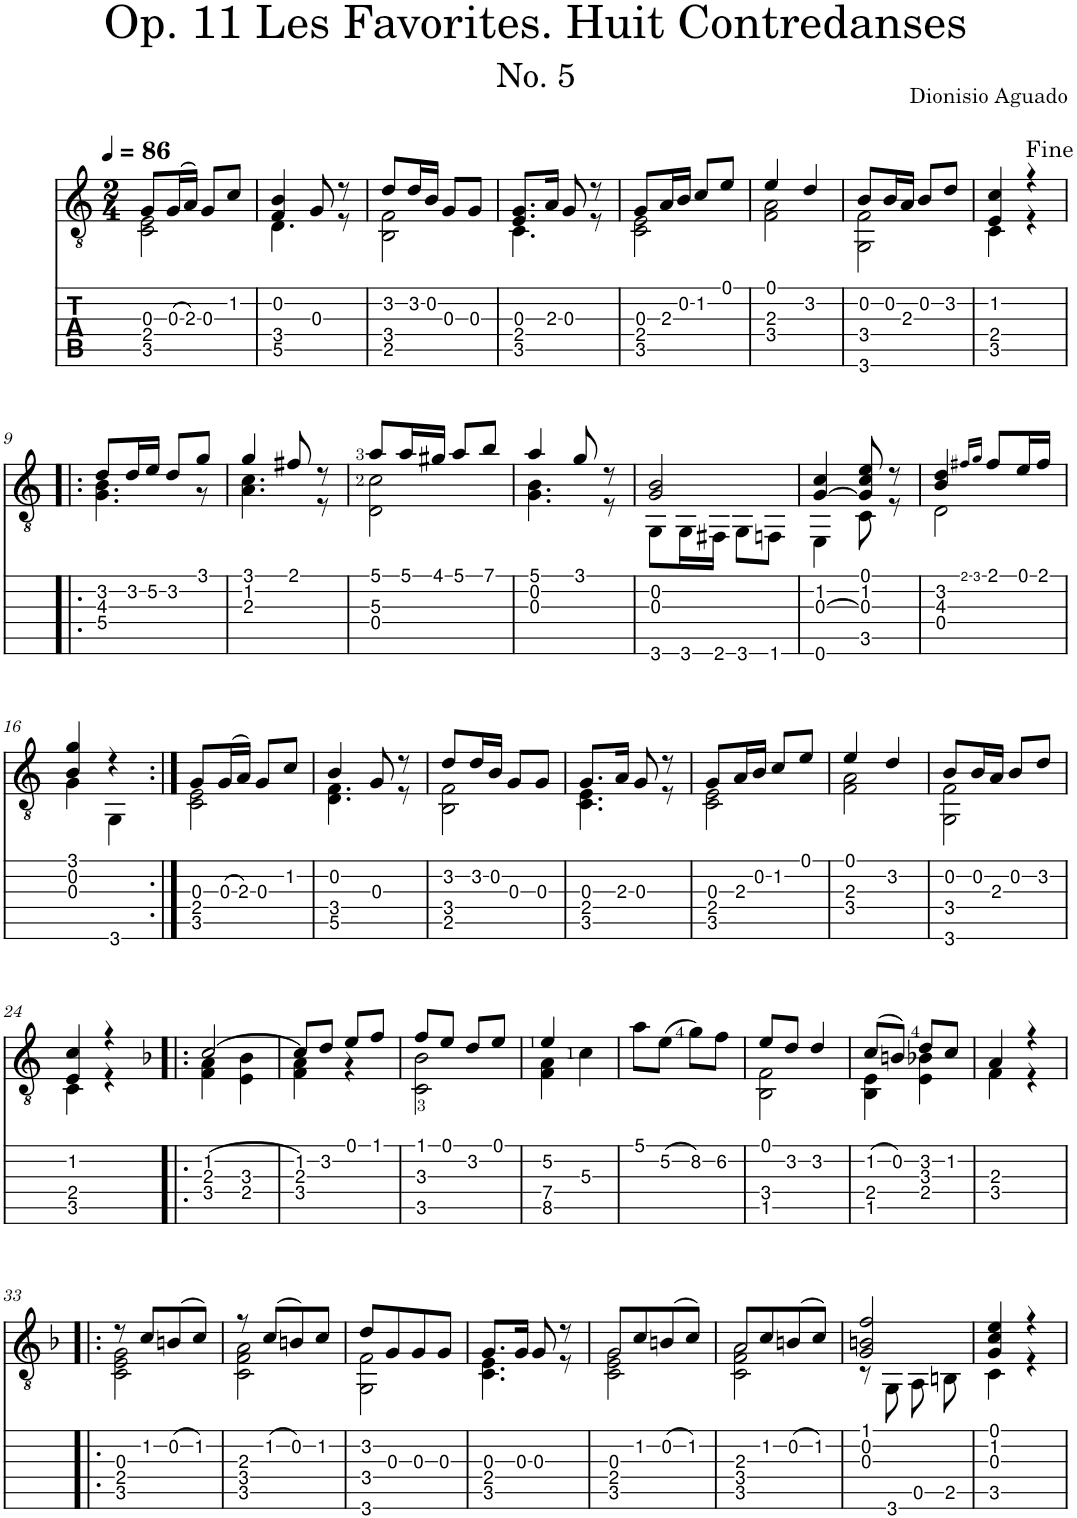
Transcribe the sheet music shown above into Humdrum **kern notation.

**kern	**kern
*part1	*part1
*staff2	*staff1
*I"Classical Guitar	*
*I'Guit.	*
*stria6	*
*	*clefGv2
*k[]	*k[]
*C:	*C:
*M2/4	*M2/4
*MM86	*MM86
=1	=1
*^	*^
8GL	2C 2E	8G/L	2C\ 2E\
16GL	.	(16G/L	.
16AJJ	.	16A/JJ)	.
8GL	.	8G/L	.
8cJ	.	8c/J	.
=2	=2	=2	=2
4F 4B	4.D	4F/ 4B/	4.D\
8G	.	8G/	.
8r	8r	8r	8r
=3	=3	=3	=3
8dL	2BB 2F	8d/L	2BB\ 2F\
16dL	.	16d/L	.
16BJJ	.	16B/JJ	.
8GL	.	8G/L	.
8GJ	.	8G/J	.
=4	=4	=4	=4
8.E\ 8.G\L	4.C	8.E/ 8.G/L	4.C\
16AJk	.	16A/Jk	.
8G	.	8G/	.
8r	8r	8r	8r
=5	=5	=5	=5
8GL	2C 2E	8G/L	2C\ 2E\
16AL	.	16A/L	.
16BJJ	.	16B/JJ	.
8cL	.	8c/L	.
8eJ	.	8e/J	.
=6	=6	=6	=6
4e	2F 2A	4e/	2F\ 2A\
4d	.	4d/	.
=7	=7	=7	=7
8BL	2GG 2F	8B/L	2GG\ 2F\
16BL	.	16B/L	.
16AJJ	.	16A/JJ	.
8BL	.	8B/L	.
8dJ	.	8d/J	.
=8	=8	=8	=8
4E 4c	4C	4E/ 4c/	4C\
4r	4r	4r	4r
!!LO:LB:g=z	!!
=9!|:	=9!|:	=9!|:	=9!|:
8dL	4.G 4.B	8d/L	4.G\ 4.B\
16dL	.	16d/L	.
16eJJ	.	16e/JJ	.
8dL	.	8d/L	.
8gJ	8r	8g/J	8r
=10	=10	=10	=10
4g	4.A 4.c	4g/	4.A\ 4.c\
8f#X	.	8f#X/	.
8r	8r	8r	8r
=11	=11	=11	=11
8aL	2D 2c	8a/L	2D\ 2c\
16aL	.	16a/L	.
16g#XJJ	.	16g#X/JJ	.
8aL	.	8a/L	.
8bJ	.	8b/J	.
=12	=12	=12	=12
4a	4.G 4.B	4a/	4.G\ 4.B\
8g	.	8g/	.
8r	8r	8r	8r
=13	=13	=13	=13
2G 2B	8GGL	2G/ 2B/	8GG\L
.	16GGL	.	16GG\L
.	16FF#XJJ	.	16FF#X\JJ
.	8GGL	.	8GG\L
.	8FFnJ	.	8FFn\J
=14	=14	=14	=14
[4G 4c	4EE	[4G/ 4c/	4EE\
8G] 8c 8e	8C	8G/] 8c/ 8e/	8C\
8r	8r	8r	8r
=15	=15	=15	=15
4B 4d	2D	4B/ 4d/	2D\
qf#X	.	16qf#X/LL	.
qg	.	16qg/JJ	.
8f#L	.	8f#/L	.
16eL	.	16e/L	.
16f#JJ	.	16f#/JJ	.
!!LO:LB:g=z	!!
=16	=16	=16	=16
4B 4g	4G	4B/ 4g/	4G\
4r	4GG	4r	4GG\
=17:|!	=17:|!	=17:|!	=17:|!
8GL	2C 2E	8G/L	2C\ 2E\
16GL	.	(16G/L	.
16AJJ	.	16A/JJ)	.
8GL	.	8G/L	.
8cJ	.	8c/J	.
=18	=18	=18	=18
4B	4.D 4.F	4B/	4.D\ 4.F\
8G	.	8G/	.
8r	8r	8r	8r
=19	=19	=19	=19
8dL	2BB 2F	8d/L	2BB\ 2F\
16dL	.	16d/L	.
16BJJ	.	16B/JJ	.
8GL	.	8G/L	.
8GJ	.	8G/J	.
=20	=20	=20	=20
8.GL	4.C 4.E	8.G/L	4.C\ 4.E\
16AJk	.	16A/Jk	.
8G	.	8G/	.
8r	8r	8r	8r
=21	=21	=21	=21
8GL	2C 2E	8G/L	2C\ 2E\
16AL	.	16A/L	.
16BJJ	.	16B/JJ	.
8cL	.	8c/L	.
8eJ	.	8e/J	.
=22	=22	=22	=22
4e	2F 2A	4e/	2F\ 2A\
4d	.	4d/	.
=23	=23	=23	=23
8BL	2GG 2F	8B/L	2GG\ 2F\
16BL	.	16B/L	.
16AJJ	.	16A/JJ	.
8BL	.	8B/L	.
8dJ	.	8d/J	.
!!LO:LB:g=z	!!
=24	=24	=24	=24
4E 4c	4C	4E/ 4c/	4C\
4r	4r	4r	4r
=25!|:	=25!|:	=25!|:	=25!|:
*k[b-]	*	*k[b-]	*
*F:	*	*F:	*
[2c	4F 4A	[2c/	4F\ 4A\
.	4E 4B-	.	4E\ 4B-\
=26	=26	=26	=26
8cL]	4F 4A	8c/L]	4F\ 4A\
8dJ	.	8d/J	.
8eL	4r	8e/L	4r
8fJ	.	8f/J	.
=27	=27	=27	=27
8fL	2C 2B-	8f/L	2C\ 2B-\
8eJ	.	8e/J	.
8dL	.	8d/L	.
8eJ	.	8e/J	.
=28	=28	=28	=28
4e	4F 4A	4e/	4F\ 4A\
4c	4r	4c\	4ryy
*v	*v	*	*
*	*v	*v
=29	=29
8aL	8a\L
8eJ	(8e\J
8gL	8g\L)
8fJ	8f\J
=30	=30
*^	*^
8eL	2BB- 2F	8e/L	2BB-\ 2F\
8dJ	.	8d/J	.
4d	.	4d/	.
=31	=31	=31	=31
8cL	4BB- 4E	(8c/L	4BB-\ 4E\
8BnJ	.	8Bn/J)	.
8dL	4E 4B-X	8d/L	4E\ 4B-X\
8cJ	.	8c/J	.
=32	=32	=32	=32
4A	4F	4A/	4F\
4r	4r	4r	4r
!!LO:LB:g=z	!!
=33!|:	=33!|:	=33!|:	=33!|:
8r	2C 2E 2G	8r	2C\ 2E\ 2G\
8c	.	8c/L	.
8BnL	.	(8Bn/	.
8cJ	.	8c/J)	.
=34	=34	=34	=34
8r	2C 2F 2A	8r	2C\ 2F\ 2A\
8c	.	(8c/L	.
8BnL	.	8Bn/)	.
8cJ	.	8c/J	.
=35	=35	=35	=35
8dL	2GG 2F	8d/L	2GG\ 2F\
8GJ	.	8G/	.
8GL	.	8G/	.
8GJ	.	8G/J	.
=36	=36	=36	=36
8.GL	4.C 4.E	8.G/L	4.C\ 4.E\
16GJk	.	16G/Jk	.
8G	.	8G/	.
8r	8r	8r	8r
=37	=37	=37	=37
8GL	2C 2E 2G	8G/L	2C\ 2E\ 2G\
8cJ	.	8c/	.
8BnL	.	(8Bn/	.
8cJ	.	8c/J)	.
=38	=38	=38	=38
8AL	2C 2F 2A	8A/L	2C\ 2F\ 2A\
8cJ	.	8c/	.
8BnL	.	(8Bn/	.
8cJ	.	8c/J)	.
=39	=39	=39	=39
2G 2Bn 2f	8r	2G/ 2Bn/ 2f/	8r
.	8GG	.	8GG\
.	8AAL	.	8AA\
.	8BBnJ	.	8BBn\
=40	=40	=40	=40
4G 4c 4e	4C	4G/ 4c/ 4e/	4C\
4r	4r	4r	4r
*v	*v	*	*
*	*v	*v
=	=
*-	*-
